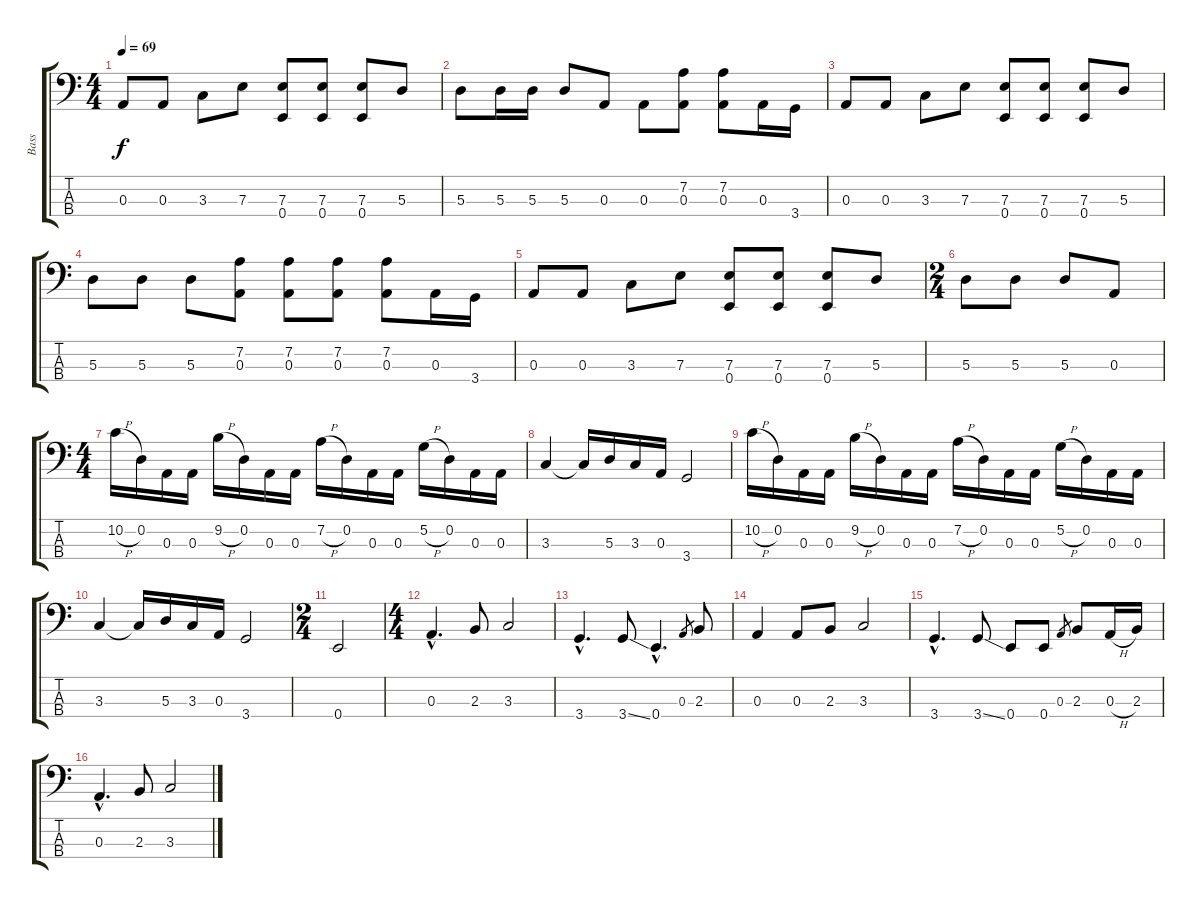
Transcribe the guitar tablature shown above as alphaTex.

\track ("Bass" "Bass") {instrument electricbassfinger}
\staff {score tabs}
\tuning (G2 D2 A1 E1) {hide}
\ts (4 4)
\tempo 69
\clef f4
\ks c
0.3.8{dy f} 0.3.8 3.3.8 7.3.8 (7.3 0.4).8 (7.3 0.4).8 (7.3 0.4).8 5.3.8 |
5.3.8 5.3.16 5.3.16 5.3.8 0.3.8 0.3.8 (7.2 0.3).8 (7.2 0.3).8 0.3.16 3.4.16 |
0.3.8 0.3.8 3.3.8 7.3.8 (7.3 0.4).8 (7.3 0.4).8 (7.3 0.4).8 5.3.8 |
5.3.8 5.3.8 5.3.8 (7.2 0.3).8 (7.2 0.3).8 (7.2 0.3).8 (7.2 0.3).8 0.3.16 3.4.16 |
0.3.8 0.3.8 3.3.8 7.3.8 (7.3 0.4).8 (7.3 0.4).8 (7.3 0.4).8 5.3.8 |
\ts (2 4)
5.3.8 5.3.8 5.3.8 0.3.8 |
\ts (4 4)
10.2{h}.16 0.2.16 0.3.16 0.3.16 9.2{h}.16 0.2.16 0.3.16 0.3.16 7.2{h}.16 0.2.16 0.3.16 0.3.16 5.2{h}.16 0.2.16 0.3.16 0.3.16 |
3.3.4 3.3{t}.16 5.3.16 3.3.16 0.3.16 3.4.2 |
10.2{h}.16 0.2.16 0.3.16 0.3.16 9.2{h}.16 0.2.16 0.3.16 0.3.16 7.2{h}.16 0.2.16 0.3.16 0.3.16 5.2{h}.16 0.2.16 0.3.16 0.3.16 |
3.3.4 3.3{t}.16 5.3.16 3.3.16 0.3.16 3.4.2 |
\ts (2 4)
0.4.2 |
\ts (4 4)
0.3{hac}.4{d} 2.3.8 3.3.2 |
3.4{hac}.4{d} 3.4{ss}.8 0.4{hac}.4{d} 0.3.8{gr} 2.3.8 |
0.3.4 0.3.8 2.3.8 3.3.2 |
3.4{hac}.4{d} 3.4{ss}.8 0.4.8 0.4.8 0.3.8{gr} 2.3.8 0.3{h}.16 2.3.16 |
0.3{hac}.4{d} 2.3.8 3.3.2
